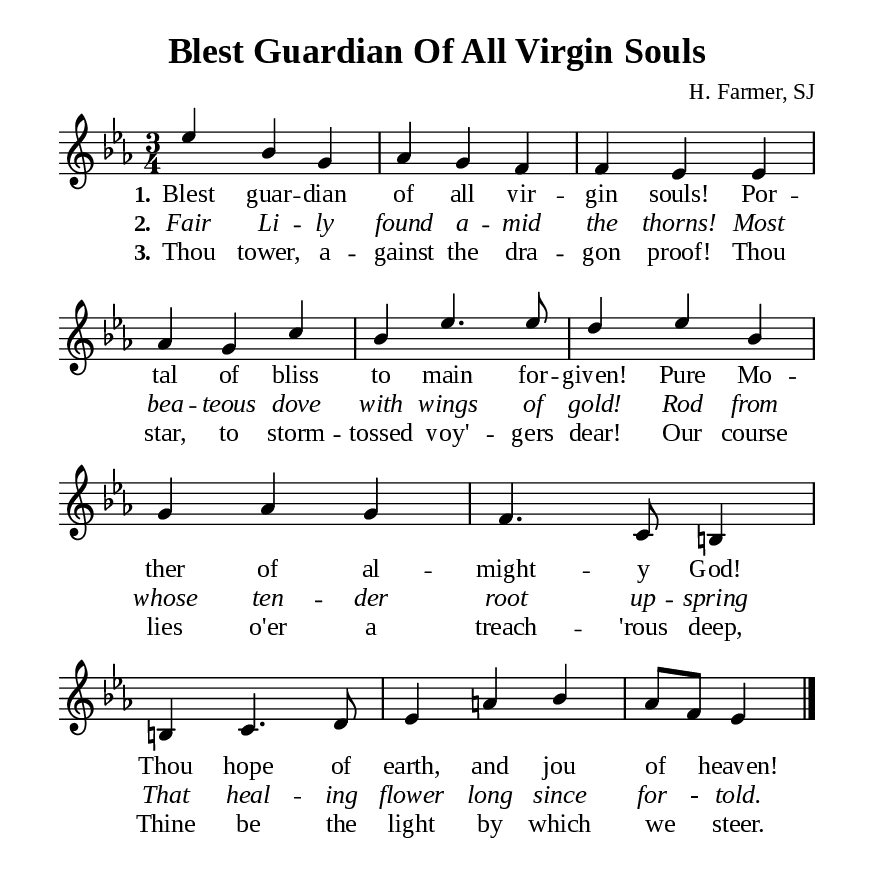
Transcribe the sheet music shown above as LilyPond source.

\version "2.18.2"

\header {
  title = "Blest Guardian Of All Virgin Souls"
  composer = "H. Farmer, SJ"
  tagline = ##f
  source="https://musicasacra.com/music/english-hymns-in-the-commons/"
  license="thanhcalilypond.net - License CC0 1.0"
}

global= {
  \key ees \major
  \time 3/4
  \override Score.BarNumber.break-visibility = ##(#f #f #f)
  \override Lyrics.LyricSpace.minimum-distance = #3.0
}

\paper {
  #(set-paper-size "a5")
  top-margin = 10\mm
  bottom-margin = 5\mm
  left-margin = 10\mm
  right-margin = 10\mm
  indent = #0
  #(define fonts
	 (make-pango-font-tree "Liberation Serif"
	 		       "Liberation Serif"
			       "Liberation Serif"
			       (/ 20 20)))
  system-system-spacing = #'((basic-distance . 3) (padding . 3))
}

printItalic = \with {
  \override LyricText.font-shape = #'italic
}

% Verse music
musicVerseSoprano = \relative c'' {
  ees4 bes g |
  aes g f |
  f ees ees |
  aes g c |
  bes ees4. ees8 |
  d4 ees bes |
  g aes g |
  f4. c8 b!4 |
  b! c4. d8 |
  ees4 a! bes |
  aes8 f ees4 \bar "|."
}

% Verse lyrics
verseOne = \lyricmode {
  \set stanza = #"1."
  Blest guar -- dian of all vir -- gin souls!
  Por -- tal of bliss to main for -- given!
  Pure Mo -- ther of al -- might -- y God!
  Thou hope of earth, and jou of _ heaven!
}

verseTwo = \lyricmode {
  \set stanza = #"2."
  Fair Li -- ly found a -- mid the thorns!
  Most bea -- teous dove with wings of gold!
  Rod from whose ten -- der root up -- spring
  That heal -- ing flower long since for - told.
}

verseThree = \lyricmode {
  \set stanza = #"3."
  Thou tower, a -- gainst the dra -- gon proof!
  Thou star, to storm -- tossed voy' -- gers dear!
  Our course lies o'er a treach -- 'rous deep,
  Thine be the light by which we _ steer.
}

% Layout
\score {
    \new ChoirStaff <<
      \new Staff <<
        \clef "treble"
        \new Voice = "sopranos" { \global \stemUp \slurUp \musicVerseSoprano }
      >>
      \new Lyrics \lyricsto sopranos \verseOne
      \new Lyrics \printItalic \lyricsto sopranos \verseTwo
      \new Lyrics \lyricsto sopranos \verseThree
    >>
}
